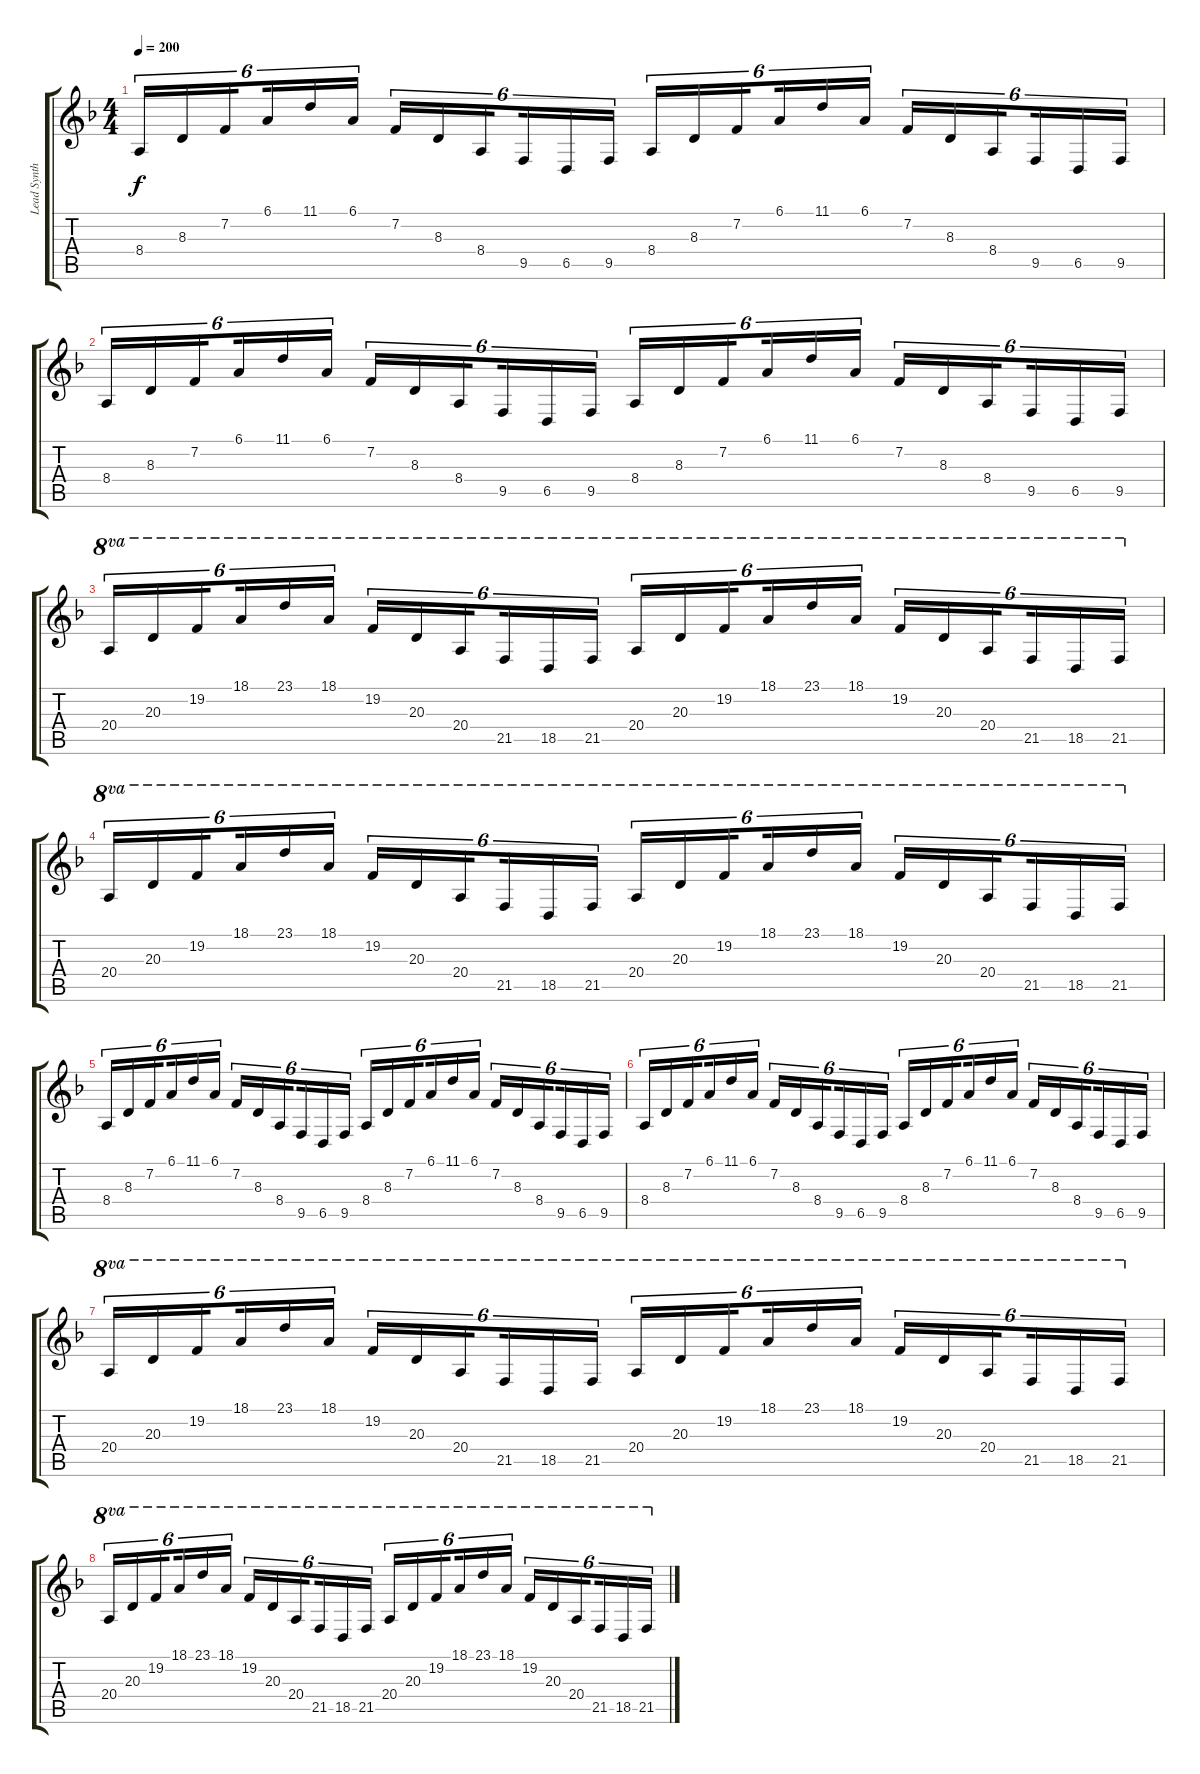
\track ("Lead Synth" "Lead Synth") {instrument lead1square}
\staff {score tabs}
\tuning (Eb4 Bb3 Gb3 Db3 Ab2 Eb2) {hide}
\ts (4 4)
\tempo 200
\clef g2
\ks dminor
8.4.16{tu (6 4) dy f} 8.3.16{tu (6 4)} 7.2.16{tu (6 4) beam splitsecondary} 6.1.16{tu (6 4)} 11.1.16{tu (6 4)} 6.1.16{tu (6 4)} 7.2.16{tu (6 4)} 8.3.16{tu (6 4)} 8.4.16{tu (6 4) beam splitsecondary} 9.5.16{tu (6 4)} 6.5.16{tu (6 4)} 9.5.16{tu (6 4)} 8.4.16{tu (6 4)} 8.3.16{tu (6 4)} 7.2.16{tu (6 4) beam splitsecondary} 6.1.16{tu (6 4)} 11.1.16{tu (6 4)} 6.1.16{tu (6 4)} 7.2.16{tu (6 4)} 8.3.16{tu (6 4)} 8.4.16{tu (6 4) beam splitsecondary} 9.5.16{tu (6 4)} 6.5.16{tu (6 4)} 9.5.16{tu (6 4)} |
8.4.16{tu (6 4)} 8.3.16{tu (6 4)} 7.2.16{tu (6 4) beam splitsecondary} 6.1.16{tu (6 4)} 11.1.16{tu (6 4)} 6.1.16{tu (6 4)} 7.2.16{tu (6 4)} 8.3.16{tu (6 4)} 8.4.16{tu (6 4) beam splitsecondary} 9.5.16{tu (6 4)} 6.5.16{tu (6 4)} 9.5.16{tu (6 4)} 8.4.16{tu (6 4)} 8.3.16{tu (6 4)} 7.2.16{tu (6 4) beam splitsecondary} 6.1.16{tu (6 4)} 11.1.16{tu (6 4)} 6.1.16{tu (6 4)} 7.2.16{tu (6 4)} 8.3.16{tu (6 4)} 8.4.16{tu (6 4) beam splitsecondary} 9.5.16{tu (6 4)} 6.5.16{tu (6 4)} 9.5.16{tu (6 4)} |
20.4.16{tu (6 4) ot 8va} 20.3.16{tu (6 4) ot 8va} 19.2.16{tu (6 4) ot 8va beam splitsecondary} 18.1.16{tu (6 4) ot 8va} 23.1.16{tu (6 4) ot 8va} 18.1.16{tu (6 4) ot 8va} 19.2.16{tu (6 4) ot 8va} 20.3.16{tu (6 4) ot 8va} 20.4.16{tu (6 4) ot 8va beam splitsecondary} 21.5.16{tu (6 4) ot 8va} 18.5.16{tu (6 4) ot 8va} 21.5.16{tu (6 4) ot 8va} 20.4.16{tu (6 4) ot 8va} 20.3.16{tu (6 4) ot 8va} 19.2.16{tu (6 4) ot 8va beam splitsecondary} 18.1.16{tu (6 4) ot 8va} 23.1.16{tu (6 4) ot 8va} 18.1.16{tu (6 4) ot 8va} 19.2.16{tu (6 4) ot 8va} 20.3.16{tu (6 4) ot 8va} 20.4.16{tu (6 4) ot 8va beam splitsecondary} 21.5.16{tu (6 4) ot 8va} 18.5.16{tu (6 4) ot 8va} 21.5.16{tu (6 4) ot 8va} |
20.4.16{tu (6 4) ot 8va} 20.3.16{tu (6 4) ot 8va} 19.2.16{tu (6 4) ot 8va beam splitsecondary} 18.1.16{tu (6 4) ot 8va} 23.1.16{tu (6 4) ot 8va} 18.1.16{tu (6 4) ot 8va} 19.2.16{tu (6 4) ot 8va} 20.3.16{tu (6 4) ot 8va} 20.4.16{tu (6 4) ot 8va beam splitsecondary} 21.5.16{tu (6 4) ot 8va} 18.5.16{tu (6 4) ot 8va} 21.5.16{tu (6 4) ot 8va} 20.4.16{tu (6 4) ot 8va} 20.3.16{tu (6 4) ot 8va} 19.2.16{tu (6 4) ot 8va beam splitsecondary} 18.1.16{tu (6 4) ot 8va} 23.1.16{tu (6 4) ot 8va} 18.1.16{tu (6 4) ot 8va} 19.2.16{tu (6 4) ot 8va} 20.3.16{tu (6 4) ot 8va} 20.4.16{tu (6 4) ot 8va beam splitsecondary} 21.5.16{tu (6 4) ot 8va} 18.5.16{tu (6 4) ot 8va} 21.5.16{tu (6 4) ot 8va} |
8.4.16{tu (6 4)} 8.3.16{tu (6 4)} 7.2.16{tu (6 4) beam splitsecondary} 6.1.16{tu (6 4)} 11.1.16{tu (6 4)} 6.1.16{tu (6 4)} 7.2.16{tu (6 4)} 8.3.16{tu (6 4)} 8.4.16{tu (6 4) beam splitsecondary} 9.5.16{tu (6 4)} 6.5.16{tu (6 4)} 9.5.16{tu (6 4)} 8.4.16{tu (6 4)} 8.3.16{tu (6 4)} 7.2.16{tu (6 4) beam splitsecondary} 6.1.16{tu (6 4)} 11.1.16{tu (6 4)} 6.1.16{tu (6 4)} 7.2.16{tu (6 4)} 8.3.16{tu (6 4)} 8.4.16{tu (6 4) beam splitsecondary} 9.5.16{tu (6 4)} 6.5.16{tu (6 4)} 9.5.16{tu (6 4)} |
8.4.16{tu (6 4)} 8.3.16{tu (6 4)} 7.2.16{tu (6 4) beam splitsecondary} 6.1.16{tu (6 4)} 11.1.16{tu (6 4)} 6.1.16{tu (6 4)} 7.2.16{tu (6 4)} 8.3.16{tu (6 4)} 8.4.16{tu (6 4) beam splitsecondary} 9.5.16{tu (6 4)} 6.5.16{tu (6 4)} 9.5.16{tu (6 4)} 8.4.16{tu (6 4)} 8.3.16{tu (6 4)} 7.2.16{tu (6 4) beam splitsecondary} 6.1.16{tu (6 4)} 11.1.16{tu (6 4)} 6.1.16{tu (6 4)} 7.2.16{tu (6 4)} 8.3.16{tu (6 4)} 8.4.16{tu (6 4) beam splitsecondary} 9.5.16{tu (6 4)} 6.5.16{tu (6 4)} 9.5.16{tu (6 4)} |
20.4.16{tu (6 4) ot 8va} 20.3.16{tu (6 4) ot 8va} 19.2.16{tu (6 4) ot 8va beam splitsecondary} 18.1.16{tu (6 4) ot 8va} 23.1.16{tu (6 4) ot 8va} 18.1.16{tu (6 4) ot 8va} 19.2.16{tu (6 4) ot 8va} 20.3.16{tu (6 4) ot 8va} 20.4.16{tu (6 4) ot 8va beam splitsecondary} 21.5.16{tu (6 4) ot 8va} 18.5.16{tu (6 4) ot 8va} 21.5.16{tu (6 4) ot 8va} 20.4.16{tu (6 4) ot 8va} 20.3.16{tu (6 4) ot 8va} 19.2.16{tu (6 4) ot 8va beam splitsecondary} 18.1.16{tu (6 4) ot 8va} 23.1.16{tu (6 4) ot 8va} 18.1.16{tu (6 4) ot 8va} 19.2.16{tu (6 4) ot 8va} 20.3.16{tu (6 4) ot 8va} 20.4.16{tu (6 4) ot 8va beam splitsecondary} 21.5.16{tu (6 4) ot 8va} 18.5.16{tu (6 4) ot 8va} 21.5.16{tu (6 4) ot 8va} |
20.4.16{tu (6 4) ot 8va} 20.3.16{tu (6 4) ot 8va} 19.2.16{tu (6 4) ot 8va beam splitsecondary} 18.1.16{tu (6 4) ot 8va} 23.1.16{tu (6 4) ot 8va} 18.1.16{tu (6 4) ot 8va} 19.2.16{tu (6 4) ot 8va} 20.3.16{tu (6 4) ot 8va} 20.4.16{tu (6 4) ot 8va beam splitsecondary} 21.5.16{tu (6 4) ot 8va} 18.5.16{tu (6 4) ot 8va} 21.5.16{tu (6 4) ot 8va} 20.4.16{tu (6 4) ot 8va} 20.3.16{tu (6 4) ot 8va} 19.2.16{tu (6 4) ot 8va beam splitsecondary} 18.1.16{tu (6 4) ot 8va} 23.1.16{tu (6 4) ot 8va} 18.1.16{tu (6 4) ot 8va} 19.2.16{tu (6 4) ot 8va} 20.3.16{tu (6 4) ot 8va} 20.4.16{tu (6 4) ot 8va beam splitsecondary} 21.5.16{tu (6 4) ot 8va} 18.5.16{tu (6 4) ot 8va} 21.5.16{tu (6 4) ot 8va}
